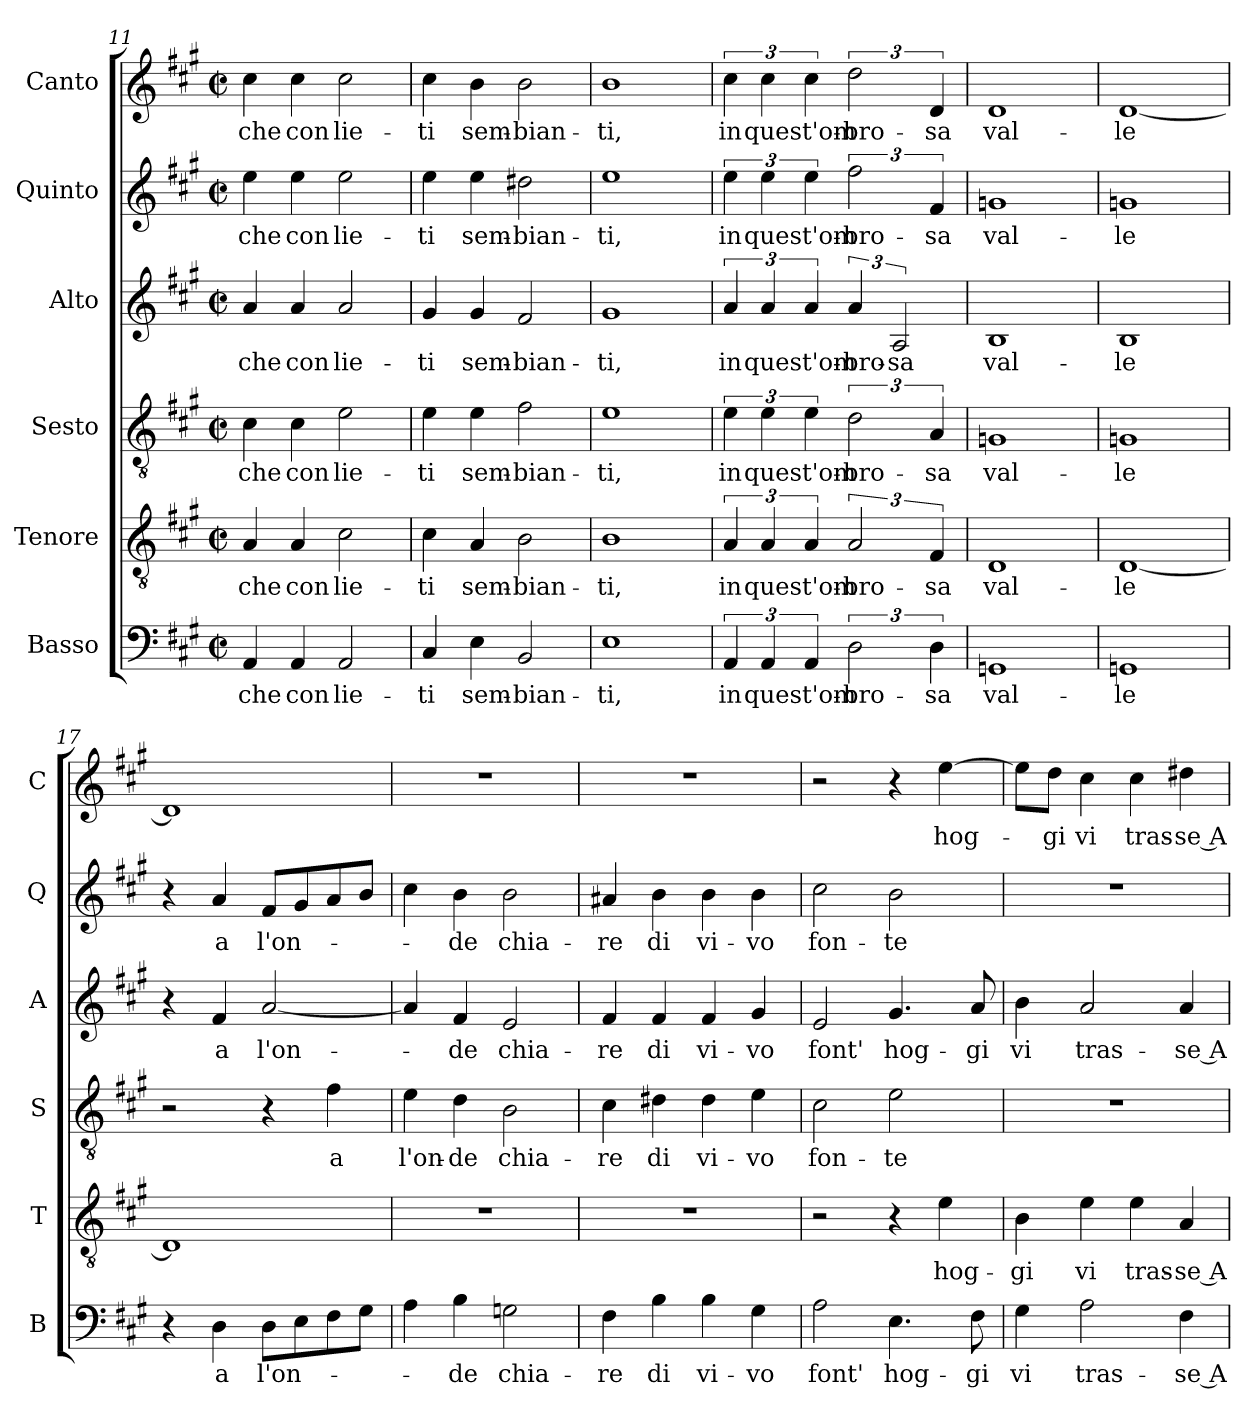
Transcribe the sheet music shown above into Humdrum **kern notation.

**kern	**text	**kern	**text	**kern	**text	**kern	**text	**kern	**text	**kern	**text
*part6	*part6	*part5	*part5	*part4	*part4	*part3	*part3	*part2	*part2	*part1	*part1
*staff6	*staff6	*staff5	*staff5	*staff4	*staff4	*staff3	*staff3	*staff2	*staff2	*staff1	*staff1
*I"Basso	*	*I"Tenore	*	*I"Sesto	*	*I"Alto	*	*I"Quinto	*	*I"Canto	*
*I'B	*	*I'T	*	*I'S	*	*I'A	*	*I'Q	*	*I'C	*
*clefF4	*	*clefGv2	*	*clefGv2	*	*clefG2	*	*clefG2	*	*clefG2	*
*k[f#c#g#]	*	*k[f#c#g#]	*	*k[f#c#g#]	*	*k[f#c#g#]	*	*k[f#c#g#]	*	*k[f#c#g#]	*
*A:	*	*A:	*	*A:	*	*A:	*	*A:	*	*A:	*
*M2/2	*	*M2/2	*	*M2/2	*	*M2/2	*	*M2/2	*	*M2/2	*
*met(c|)	*	*met(c|)	*	*met(c|)	*	*met(c|)	*	*met(c|)	*	*met(c|)	*
=11	=11	=11	=11	=11	=11	=11	=11	=11	=11	=11	=11
!	!LO:LY:b	!	!LO:LY:b	!	!LO:LY:b	!	!LO:LY:b	!	!LO:LY:b	!	!LO:LY:b
4AA/	che	4A/	che	4c#\	che	4a/	che	4ee\	che	4cc#\	che
!	!LO:LY:b	!	!LO:LY:b	!	!LO:LY:b	!	!LO:LY:b	!	!LO:LY:b	!	!LO:LY:b
4AA/	con	4A/	con	4c#\	con	4a/	con	4ee\	con	4cc#\	con
!	!LO:LY:b	!	!LO:LY:b	!	!LO:LY:b	!	!LO:LY:b	!	!LO:LY:b	!	!LO:LY:b
2AA/	lie-	2c#\	lie-	2e\	lie-	2a/	lie-	2ee\	lie-	2cc#\	lie-
=12	=12	=12	=12	=12	=12	=12	=12	=12	=12	=12	=12
!	!LO:LY:b	!	!LO:LY:b	!	!LO:LY:b	!	!LO:LY:b	!	!LO:LY:b	!	!LO:LY:b
4C#/	-ti	4c#\	-ti	4e\	-ti	4g#/	-ti	4ee\	-ti	4cc#\	-ti
!	!LO:LY:b	!	!LO:LY:b	!	!LO:LY:b	!	!LO:LY:b	!	!LO:LY:b	!	!LO:LY:b
4E\	sem-	4A/	sem-	4e\	sem-	4g#/	sem-	4ee\	sem-	4b\	sem-
!	!LO:LY:b	!	!LO:LY:b	!	!LO:LY:b	!	!LO:LY:b	!	!LO:LY:b	!	!LO:LY:b
2BB/	-bian-	2B\	-bian-	2f#\	-bian-	2f#/	-bian-	2dd#X\	-bian-	2b\	-bian-
!!LO:LB:g=z
=13	=13	=13	=13	=13	=13	=13	=13	=13	=13	=13	=13
!	!LO:LY:b	!	!LO:LY:b	!	!LO:LY:b	!	!LO:LY:b	!	!LO:LY:b	!	!LO:LY:b
1E	-ti,	1B	-ti,	1e	-ti,	1g#	-ti,	1ee	-ti,	1b	-ti,
=14	=14	=14	=14	=14	=14	=14	=14	=14	=14	=14	=14
!	!LO:LY:b	!	!LO:LY:b	!	!LO:LY:b	!	!LO:LY:b	!	!LO:LY:b	!	!LO:LY:b
6AA/	in	6A/	in	6e\	in	6a/	in	6ee\	in	6cc#\	in
!	!LO:LY:b	!	!LO:LY:b	!	!LO:LY:b	!	!LO:LY:b	!	!LO:LY:b	!	!LO:LY:b
6AA/	quest'om-	6A/	quest'om-	6e\	quest'om-	6a/	quest'om-	6ee\	quest'om-	6cc#\	quest'om-
6AA/	.	6A/	.	6e\	.	6a/	.	6ee\	.	6cc#\	.
!	!LO:LY:b	!	!LO:LY:b	!	!LO:LY:b	!	!LO:LY:b	!	!LO:LY:b	!	!LO:LY:b
3D\	-bro-	3A/	-bro-	3d\	-bro-	6a/	-bro-	3ff#\	-bro-	3dd\	-bro-
!	!	!	!	!	!	!	!LO:LY:b	!	!	!	!
.	.	.	.	.	.	3A/	-sa	.	.	.	.
!	!LO:LY:b	!	!LO:LY:b	!	!LO:LY:b	!	!	!	!LO:LY:b	!	!LO:LY:b
6D\	-sa	6F#/	-sa	6A/	-sa	.	.	6f#/	-sa	6d/	-sa
=15	=15	=15	=15	=15	=15	=15	=15	=15	=15	=15	=15
!	!LO:LY:b	!	!LO:LY:b	!	!LO:LY:b	!	!LO:LY:b	!	!LO:LY:b	!	!LO:LY:b
1GGn	val-	1D	val-	1Gn	val-	1B	val-	1gn	val-	1d	val-
=16	=16	=16	=16	=16	=16	=16	=16	=16	=16	=16	=16
!	!LO:LY:b	!	!LO:LY:b	!	!LO:LY:b	!	!LO:LY:b	!	!LO:LY:b	!	!LO:LY:b
1GGn	-le	[1D	-le	1Gn	-le	1B	-le	1gn	-le	[1d	-le
=17	=17	=17	=17	=17	=17	=17	=17	=17	=17	=17	=17
4r	.	1D]	.	2r	.	4r	.	4r	.	1d]	.
!	!LO:LY:b	!	!	!	!	!	!LO:LY:b	!	!LO:LY:b	!	!
4D\	a	.	.	.	.	4f#/	a	4a/	a	.	.
!	!LO:LY:b	!	!	!	!	!	!LO:LY:b	!	!LO:LY:b	!	!
8D\L	l'on-	.	.	4r	.	[2a/	l'on-	8f#/L	l'on-	.	.
8E\	.	.	.	.	.	.	.	8g#/	.	.	.
!	!	!	!	!	!LO:LY:b	!	!	!	!	!	!
8F#\	.	.	.	4f#\	a	.	.	8a/	.	.	.
8G#\J	.	.	.	.	.	.	.	8b/J	.	.	.
=18	=18	=18	=18	=18	=18	=18	=18	=18	=18	=18	=18
!	!	!	!	!	!LO:LY:b	!	!	!	!	!	!
4A\	.	1r	.	4e\	l'on-	4a/]	.	4cc#\	.	1r	.
!	!LO:LY:b	!	!	!	!LO:LY:b	!	!LO:LY:b	!	!LO:LY:b	!	!
4B\	-de	.	.	4d\	-de	4f#/	-de	4b\	-de	.	.
!	!LO:LY:b	!	!	!	!LO:LY:b	!	!LO:LY:b	!	!LO:LY:b	!	!
2Gn\	chia-	.	.	2B\	chia-	2e/	chia-	2b\	chia-	.	.
!!LO:PB:g=z
=19	=19	=19	=19	=19	=19	=19	=19	=19	=19	=19	=19
!	!LO:LY:b	!	!	!	!LO:LY:b	!	!LO:LY:b	!	!LO:LY:b	!	!
4F#\	-re	1r	.	4c#\	-re	4f#/	-re	4a#X/	-re	1r	.
!	!LO:LY:b	!	!	!	!LO:LY:b	!	!LO:LY:b	!	!LO:LY:b	!	!
4B\	di	.	.	4d#X\	di	4f#/	di	4b\	di	.	.
!	!LO:LY:b	!	!	!	!LO:LY:b	!	!LO:LY:b	!	!LO:LY:b	!	!
4B\	vi-	.	.	4d#\	vi-	4f#/	vi-	4b\	vi-	.	.
!	!LO:LY:b	!	!	!	!LO:LY:b	!	!LO:LY:b	!	!LO:LY:b	!	!
4G#\	-vo	.	.	4e\	-vo	4g#/	-vo	4b\	-vo	.	.
=20	=20	=20	=20	=20	=20	=20	=20	=20	=20	=20	=20
!	!LO:LY:b	!	!	!	!LO:LY:b	!	!LO:LY:b	!	!LO:LY:b	!	!
2A\	font'	2r	.	2c#\	fon-	2e/	font'	2cc#\	fon-	2r	.
!	!LO:LY:b	!	!	!	!LO:LY:b	!	!LO:LY:b	!	!LO:LY:b	!	!
4.E\	hog-	4r	.	2e\	-te	4.g#/	hog-	2b\	-te	4r	.
!	!	!	!LO:LY:b	!	!	!	!	!	!	!	!LO:LY:b
.	.	4e\	hog-	.	.	.	.	.	.	[4ee\	hog-
!	!LO:LY:b	!	!	!	!	!	!LO:LY:b	!	!	!	!
8F#\	-gi	.	.	.	.	8a/	-gi	.	.	.	.
=21	=21	=21	=21	=21	=21	=21	=21	=21	=21	=21	=21
!	!LO:LY:b	!	!LO:LY:b	!	!	!	!LO:LY:b	!	!	!	!
4G#\	vi	4B\	-gi	1r	.	4b\	vi	1r	.	8ee\L]	.
!	!	!	!	!	!	!	!	!	!	!	!LO:LY:b
.	.	.	.	.	.	.	.	.	.	8dd\J	-gi
!	!LO:LY:b	!	!LO:LY:b	!	!	!	!LO:LY:b	!	!	!	!LO:LY:b
2A\	tras-	4e\	vi	.	.	2a/	tras-	.	.	4cc#\	vi
!	!	!	!LO:LY:b	!	!	!	!	!	!	!	!LO:LY:b
.	.	4e\	tras-	.	.	.	.	.	.	4cc#\	tras-
!	!LO:LY:b	!	!LO:LY:b	!	!	!	!LO:LY:b	!	!	!	!LO:LY:b
4F#\	-se A-	4A/	-se A-	.	.	4a/	-se A-	.	.	4dd#X\	-se A-
=	=	=	=	=	=	=	=	=	=	=	=
*-	*-	*-	*-	*-	*-	*-	*-	*-	*-	*-	*-
